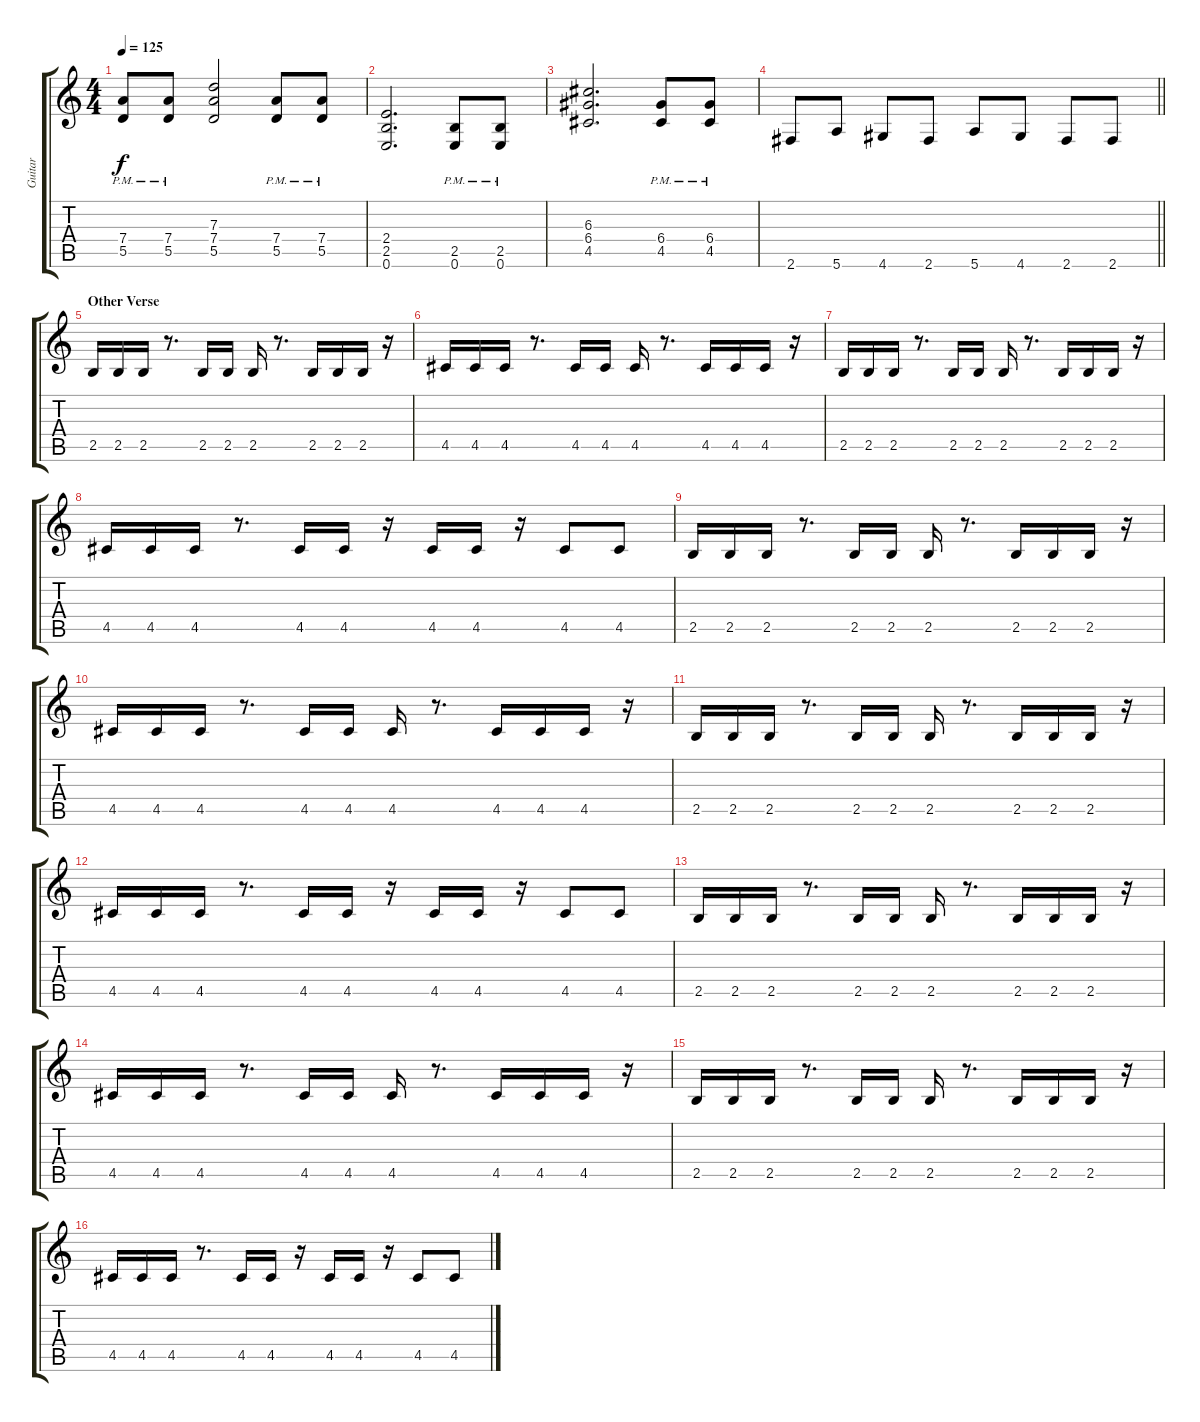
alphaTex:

\track ("Guitar" "Guitar") {instrument distortionguitar}
\staff {score tabs}
\tuning (E4 B3 G3 D3 A2 E2) {hide}
\ts (4 4)
\tempo 125
\clef g2
\ks c
(7.4{pm} 5.5{pm}).8{dy f} (7.4{pm} 5.5{pm}).8 (7.3 7.4 5.5).2 (7.4{pm} 5.5{pm}).8 (7.4{pm} 5.5{pm}).8 |
(2.4 2.5 0.6).2{d} (2.5{pm} 0.6{pm}).8 (2.5{pm} 0.6{pm}).8 |
(6.3 6.4 4.5).2{d} (6.4{pm} 4.5{pm}).8 (6.4{pm} 4.5{pm}).8 |
\barLineRight lightlight
2.6.8 5.6.8 4.6.8 2.6.8 5.6.8 4.6.8 2.6.8 2.6.8 |
\section ("" "Other Verse ")
2.5.16 2.5.16 2.5.16 r.8{d} 2.5.16 2.5.16 2.5.16 r.8{d} 2.5.16 2.5.16 2.5.16 r.16 |
4.5.16 4.5.16 4.5.16 r.8{d} 4.5.16 4.5.16 4.5.16 r.8{d} 4.5.16 4.5.16 4.5.16 r.16 |
2.5.16 2.5.16 2.5.16 r.8{d} 2.5.16 2.5.16 2.5.16 r.8{d} 2.5.16 2.5.16 2.5.16 r.16 |
4.5.16 4.5.16 4.5.16 r.8{d} 4.5.16 4.5.16 r.16 4.5.16 4.5.16 r.16 4.5.8 4.5.8 |
2.5.16 2.5.16 2.5.16 r.8{d} 2.5.16 2.5.16 2.5.16 r.8{d} 2.5.16 2.5.16 2.5.16 r.16 |
4.5.16 4.5.16 4.5.16 r.8{d} 4.5.16 4.5.16 4.5.16 r.8{d} 4.5.16 4.5.16 4.5.16 r.16 |
2.5.16 2.5.16 2.5.16 r.8{d} 2.5.16 2.5.16 2.5.16 r.8{d} 2.5.16 2.5.16 2.5.16 r.16 |
4.5.16 4.5.16 4.5.16 r.8{d} 4.5.16 4.5.16 r.16 4.5.16 4.5.16 r.16 4.5.8 4.5.8 |
2.5.16 2.5.16 2.5.16 r.8{d} 2.5.16 2.5.16 2.5.16 r.8{d} 2.5.16 2.5.16 2.5.16 r.16 |
4.5.16 4.5.16 4.5.16 r.8{d} 4.5.16 4.5.16 4.5.16 r.8{d} 4.5.16 4.5.16 4.5.16 r.16 |
2.5.16 2.5.16 2.5.16 r.8{d} 2.5.16 2.5.16 2.5.16 r.8{d} 2.5.16 2.5.16 2.5.16 r.16 |
4.5.16 4.5.16 4.5.16 r.8{d} 4.5.16 4.5.16 r.16 4.5.16 4.5.16 r.16 4.5.8 4.5.8
